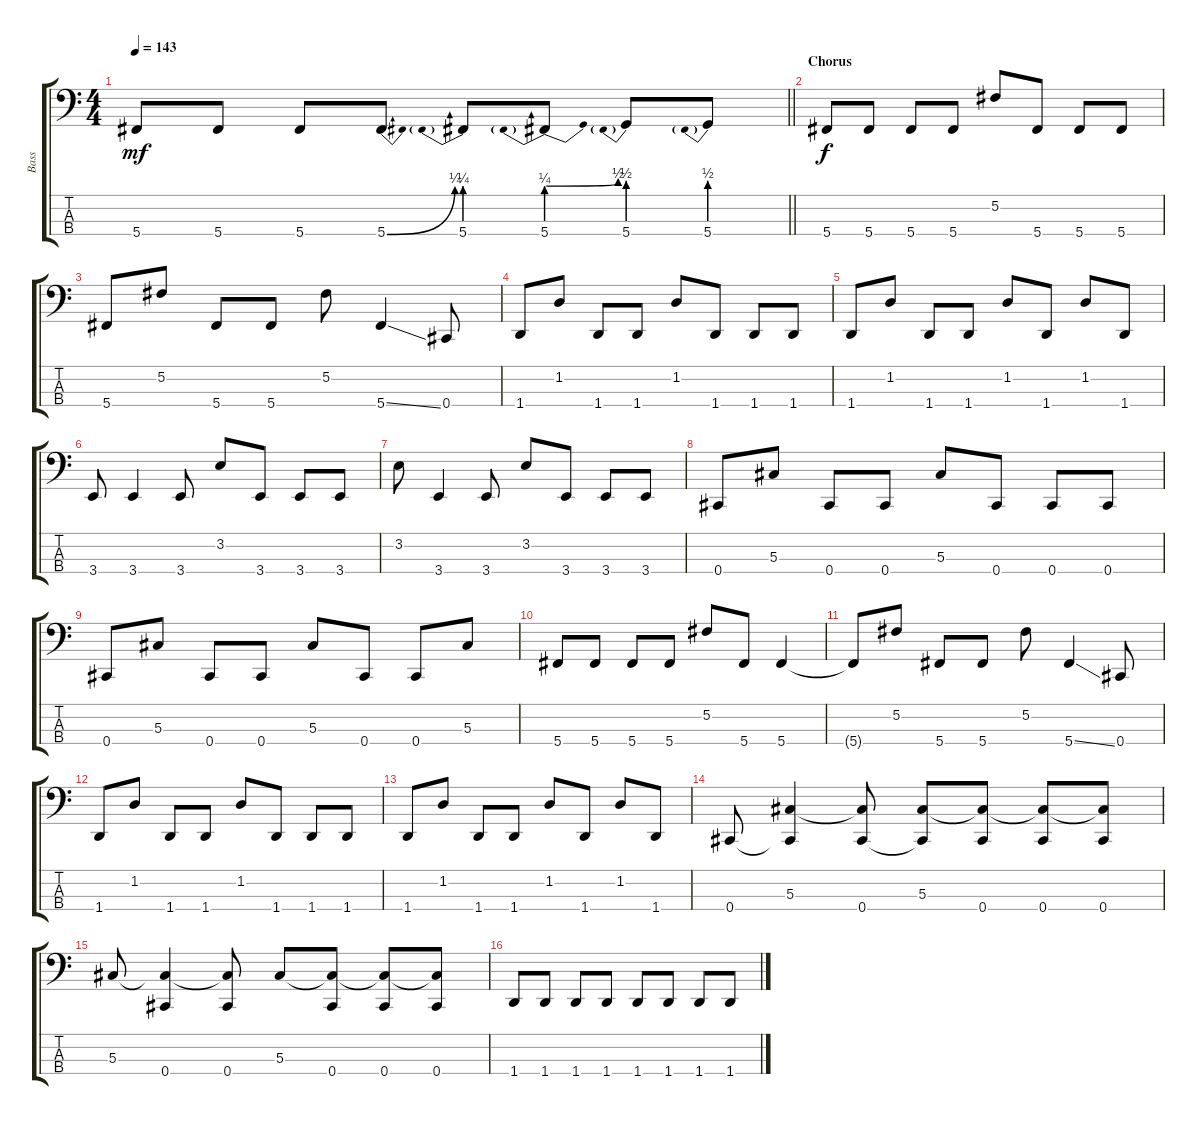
\track ("Bass" "Bass") {instrument electricbasspick}
\staff {score tabs}
\tuning (Gb2 Db2 Ab1 Db1) {hide}
\ts (4 4)
\tempo 143
\clef f4
\barLineRight lightlight
\ks c
5.4.8{dy mf} 5.4.8 5.4.8 5.4{be (bend 0 0 60 1)}.8 5.4{be (prebend 0 1 60 1)}.8 5.4{be (prebendbend 0 1 60 2)}.8 5.4{be (prebend 0 2 60 2)}.8 5.4{be (prebend 0 2 60 2)}.8 |
\section ("" "Chorus")
5.4.8{dy f} 5.4.8 5.4.8 5.4.8 5.2.8 5.4.8 5.4.8 5.4.8 |
5.4.8 5.2.8 5.4.8 5.4.8 5.2.8 5.4{ss}.4 0.4.8 |
1.4.8 1.2.8 1.4.8 1.4.8 1.2.8 1.4.8 1.4.8 1.4.8 |
1.4.8 1.2.8 1.4.8 1.4.8 1.2.8 1.4.8 1.2.8 1.4.8 |
3.4.8 3.4.4 3.4.8 3.2.8 3.4.8 3.4.8 3.4.8 |
3.2.8 3.4.4 3.4.8 3.2.8 3.4.8 3.4.8 3.4.8 |
0.4.8 5.3.8 0.4.8 0.4.8 5.3.8 0.4.8 0.4.8 0.4.8 |
0.4.8 5.3.8 0.4.8 0.4.8 5.3.8 0.4.8 0.4.8 5.3.8 |
5.4.8 5.4.8 5.4.8 5.4.8 5.2.8 5.4.8 5.4.4 |
5.4{t}.8 5.2.8 5.4.8 5.4.8 5.2.8 5.4{ss}.4 0.4.8 |
1.4.8 1.2.8 1.4.8 1.4.8 1.2.8 1.4.8 1.4.8 1.4.8 |
1.4.8 1.2.8 1.4.8 1.4.8 1.2.8 1.4.8 1.2.8 1.4.8 |
0.4.8 (5.3 0.4{t}).4 (5.3{t} 0.4).8 (5.3 0.4{t}).8 (5.3{t} 0.4).8 (5.3{t} 0.4).8 (5.3{t} 0.4).8 |
5.3.8 (5.3{t} 0.4).4 (5.3{t} 0.4).8 5.3.8 (5.3{t} 0.4).8 (5.3{t} 0.4).8 (5.3{t} 0.4).8 |
1.4.8 1.4.8 1.4.8 1.4.8 1.4.8 1.4.8 1.4.8 1.4.8
